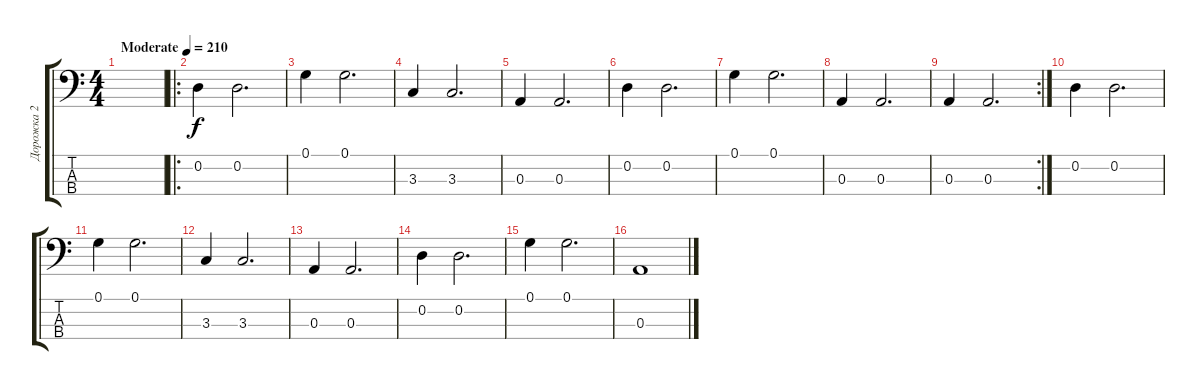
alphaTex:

\track ("Дорожка 2" "Дорожка 2") {instrument electricbassfinger}
\staff {score tabs}
\tuning (G2 D2 A1 E1) {hide}
\ts (4 4)
\tempo (210 "Moderate")
\clef f4
\ks c
|
\ro
0.2.4 0.2.2{d} |
0.1.4 0.1.2{d} |
3.3.4 3.3.2{d} |
0.3.4 0.3.2{d} |
0.2.4 0.2.2{d} |
0.1.4 0.1.2{d} |
0.3.4 0.3.2{d} |
\rc 2
0.3.4 0.3.2{d} |
0.2.4 0.2.2{d} |
0.1.4 0.1.2{d} |
3.3.4 3.3.2{d} |
0.3.4 0.3.2{d} |
0.2.4 0.2.2{d} |
0.1.4 0.1.2{d} |
0.3.1
